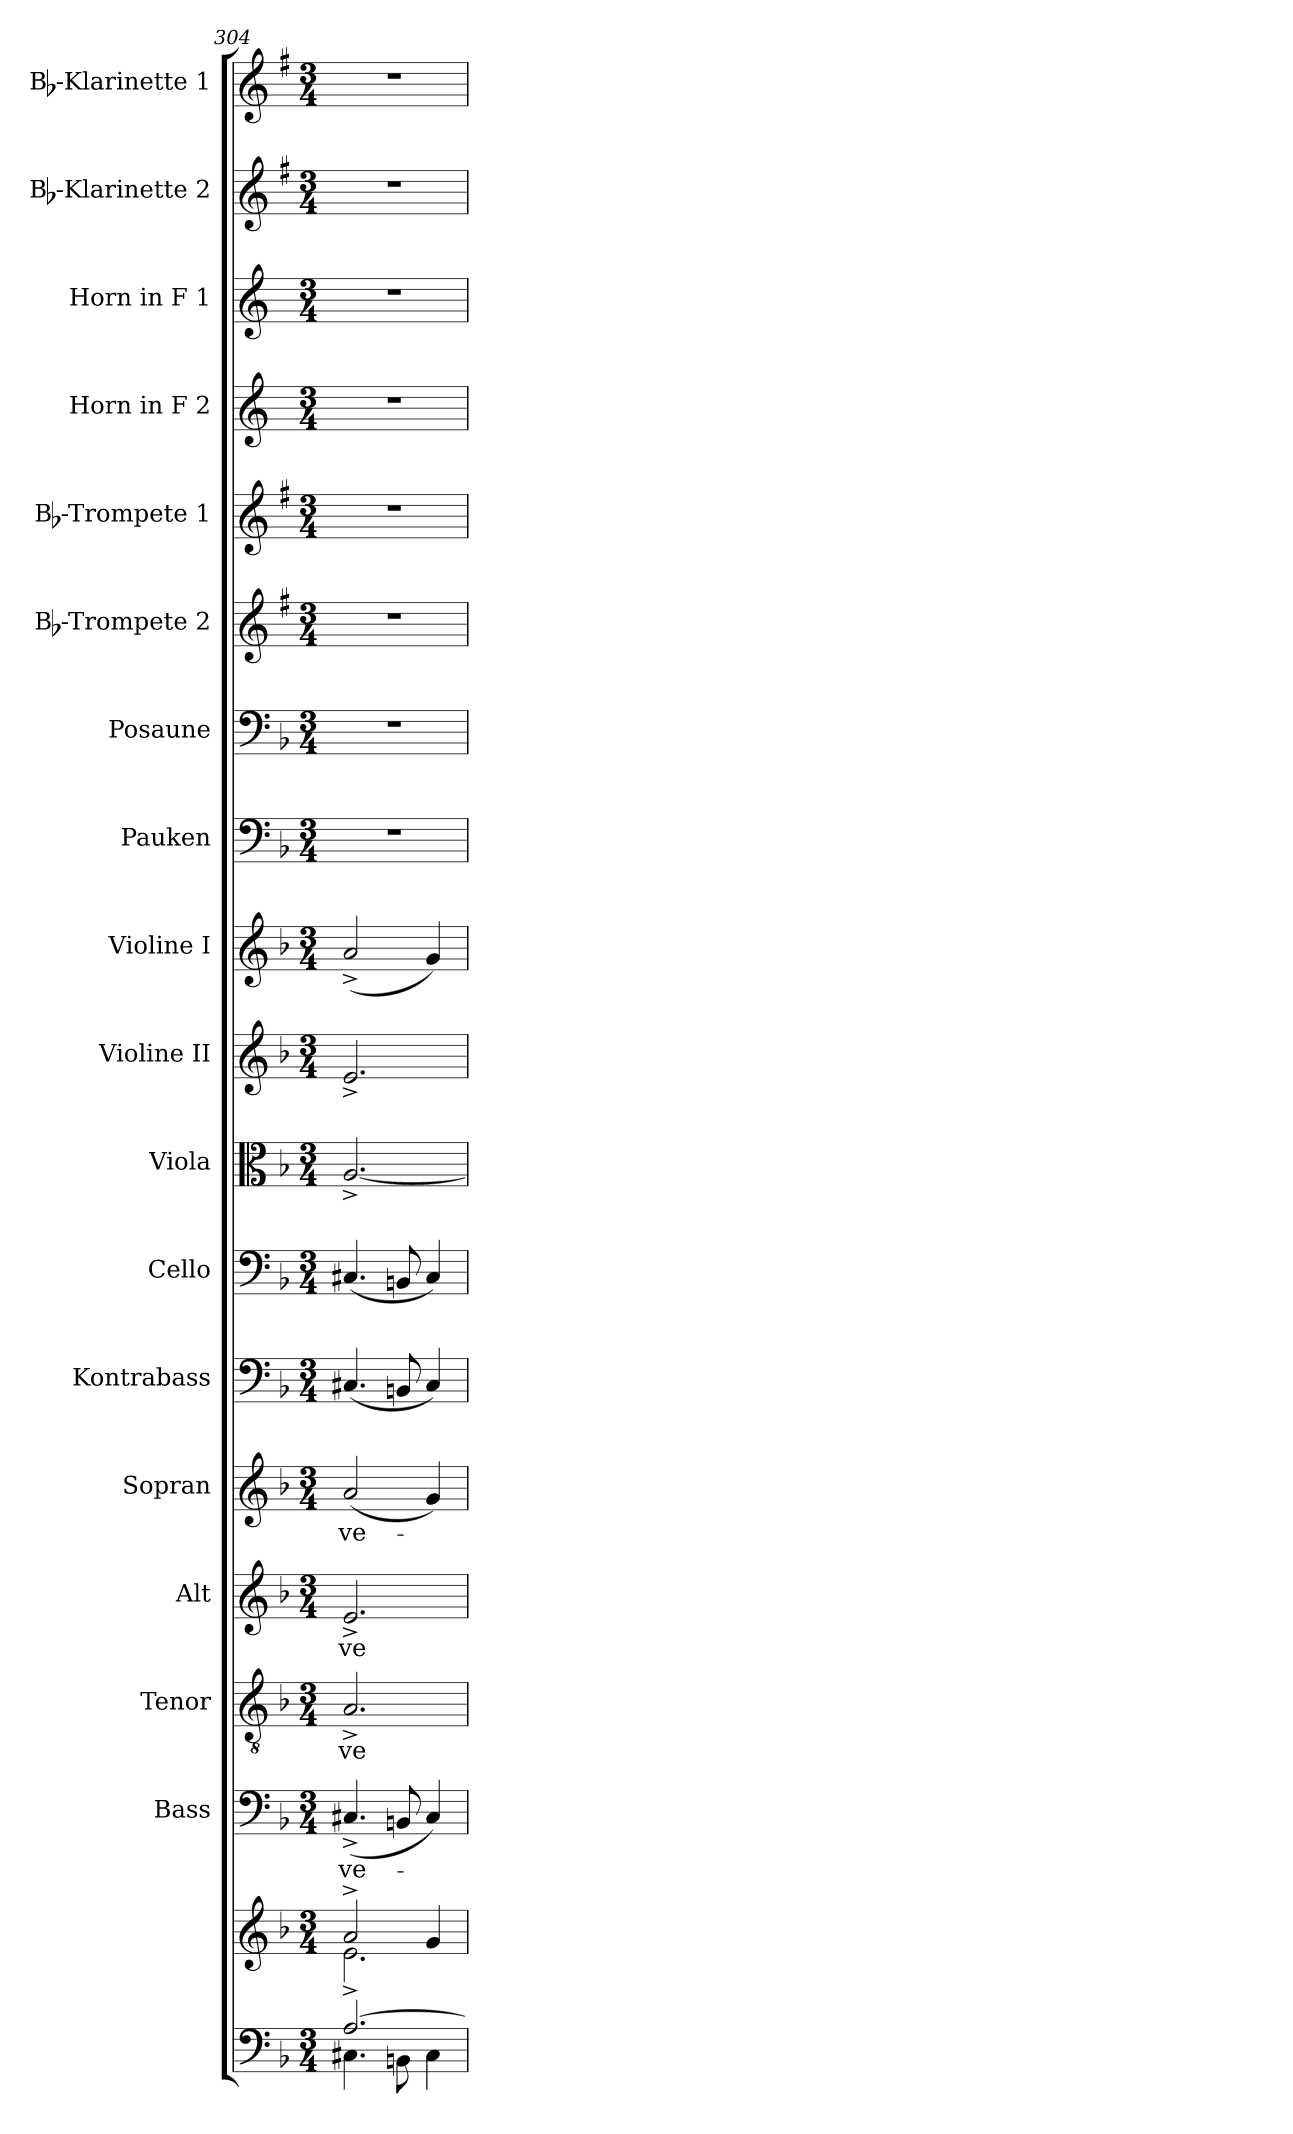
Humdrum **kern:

**kern	**kern	**kern	**text	**kern	**text	**kern	**text	**kern	**text	**kern	**kern	**kern	**kern	**kern	**kern	**kern	**kern	**kern	**kern	**kern	**kern	**kern
*part18	*part18	*part17	*part17	*part16	*part16	*part15	*part15	*part14	*part14	*part13	*part12	*part11	*part10	*part9	*part8	*part7	*part6	*part5	*part4	*part3	*part2	*part1
*staff19	*staff18	*staff17	*staff17	*staff16	*staff16	*staff15	*staff15	*staff14	*staff14	*staff13	*staff12	*staff11	*staff10	*staff9	*staff8	*staff7	*staff6	*staff5	*staff4	*staff3	*staff2	*staff1
*	*	*I"Bass	*	*I"Tenor	*	*I"Alt	*	*I"Sopran	*	*I"Kontrabass	*I"Cello	*I"Viola	*I"Violine II	*I"Violine I	*I"Pauken	*I"Posaune	*I"Bb-Trompete 2	*I"Bb-Trompete 1	*I"Horn in F 2	*I"Horn in F 1	*I"Bb-Klarinette 2	*I"Bb-Klarinette 1
*	*	*I'B.	*	*I'T.	*	*I'A.	*	*I'S.	*	*I'Kb.	*	*I'Vla.	*I'Vl. II	*I'Vl. I	*I'Pk.	*I'Pos.	*I'Bb Trp. 2	*I'Bb Trp. 1	*	*	*I'Bb Kl. 2	*I'Bb Kl. 1
*clefF4	*clefG2	*clefF4	*	*clefGv2	*	*clefG2	*	*clefG2	*	*clefF4	*clefF4	*clefC3	*clefG2	*clefG2	*clefF4	*clefF4	*clefG2	*clefG2	*clefG2	*clefG2	*clefG2	*clefG2
*	*	*	*	*	*	*	*	*	*	*ITrd7c12	*	*	*	*	*	*	*ITrd1c2	*ITrd1c2	*ITrd4c7	*ITrd4c7	*ITrd1c2	*ITrd1c2
*k[b-]	*k[b-]	*k[b-]	*	*k[b-]	*	*k[b-]	*	*k[b-]	*	*k[b-]	*k[b-]	*k[b-]	*k[b-]	*k[b-]	*k[b-]	*k[b-]	*k[b-]	*k[b-]	*k[b-]	*k[b-]	*k[b-]	*k[b-]
*F:	*F:	*F:	*	*F:	*	*F:	*	*F:	*	*F:	*F:	*F:	*F:	*F:	*F:	*F:	*F:	*F:	*F:	*F:	*F:	*F:
*M3/4	*M3/4	*M3/4	*	*M3/4	*	*M3/4	*	*M3/4	*	*M3/4	*M3/4	*M3/4	*M3/4	*M3/4	*M3/4	*M3/4	*M3/4	*M3/4	*M3/4	*M3/4	*M3/4	*M3/4
=304	=304	=304	=304	=304	=304	=304	=304	=304	=304	=304	=304	=304	=304	=304	=304	=304	=304	=304	=304	=304	=304	=304
*^	*^	*	*	*	*	*	*	*	*	*	*	*	*	*	*	*	*	*	*	*	*	*
!	!	!	!	!	!LO:LY:b	!	!LO:LY:b	!	!LO:LY:b	!	!LO:LY:b	!	!	!	!	!	!	!	!	!	!	!	!	!
[>2.A^</	4.C#X\	2a^>/	2.e\	(<4.C#X^>/	ve-	2.A^>/	ve-	2.e^>/	ve-	(<2a/	ve-	(<4.CC#X/	(<4.C#X/	[2.A^</	2.e^</	(<2a^</	2.r	2.r	2.r	2.r	2.r	2.r	2.r	2.r
.	8BBn\	.	.	8BBn/	.	.	.	.	.	.	.	8BBBn/	8BBn/	.	.	.	.	.	.	.	.	.	.	.
.	4C#\	4g/	.	4C#/)	.	.	.	.	.	4g/)	.	4CC#/)	4C#/)	.	.	4g/)	.	.	.	.	.	.	.	.
*v	*v	*	*	*	*	*	*	*	*	*	*	*	*	*	*	*	*	*	*	*	*	*	*	*
*	*v	*v	*	*	*	*	*	*	*	*	*	*	*	*	*	*	*	*	*	*	*	*	*
=	=	=	=	=	=	=	=	=	=	=	=	=	=	=	=	=	=	=	=	=	=	=
*-	*-	*-	*-	*-	*-	*-	*-	*-	*-	*-	*-	*-	*-	*-	*-	*-	*-	*-	*-	*-	*-	*-
